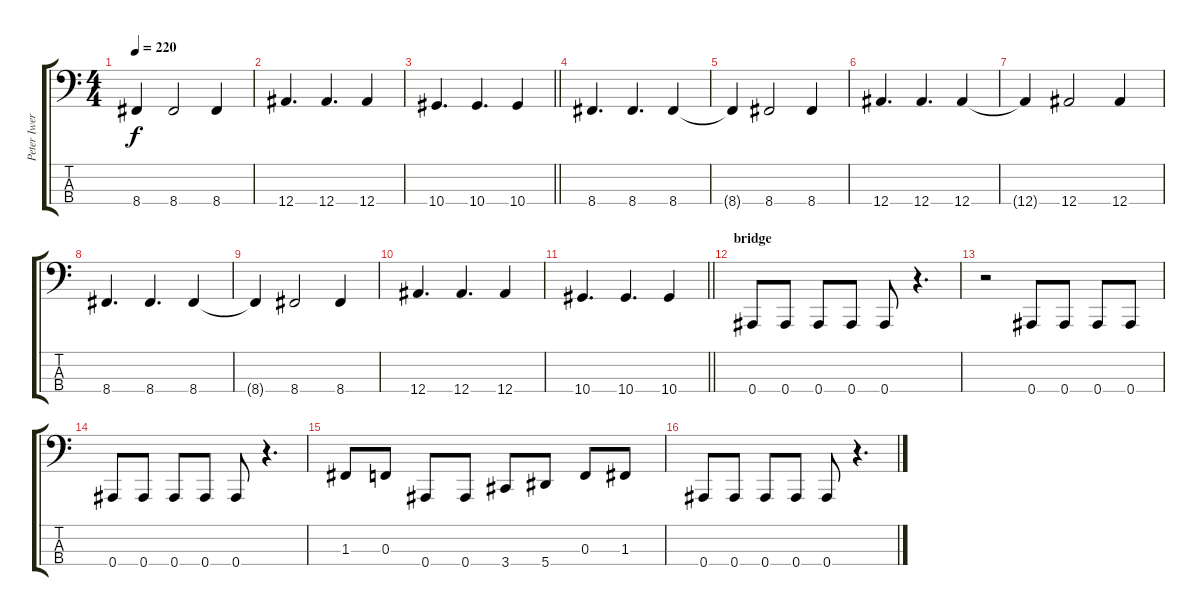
\track ("Peter Iwers" "Peter Iwer") {instrument electricbasspick}
\staff {score tabs}
\tuning (Eb2 Bb1 F1 Bb0) {hide}
\ts (4 4)
\tempo 220
\clef f4
\ks c
8.4{t}.4{dy f} 8.4.2 8.4.4 |
12.4.4{d} 12.4.4{d} 12.4.4 |
\barLineRight lightlight
10.4.4{d} 10.4.4{d} 10.4.4 |
8.4.4{d} 8.4.4{d} 8.4.4 |
8.4{t}.4 8.4.2 8.4.4 |
12.4.4{d} 12.4.4{d} 12.4.4 |
12.4{t}.4 12.4.2 12.4.4 |
8.4.4{d} 8.4.4{d} 8.4.4 |
8.4{t}.4 8.4.2 8.4.4 |
12.4.4{d} 12.4.4{d} 12.4.4 |
\barLineRight lightlight
10.4.4{d} 10.4.4{d} 10.4.4 |
\section ("" "bridge")
0.4.8 0.4.8 0.4.8 0.4.8 0.4.8 r.4{d} |
r.2 0.4.8 0.4.8 0.4.8 0.4.8 |
0.4.8 0.4.8 0.4.8 0.4.8 0.4.8 r.4{d} |
1.3.8 0.3.8 0.4.8 0.4.8 3.4.8 5.4.8 0.3.8 1.3.8 |
0.4.8 0.4.8 0.4.8 0.4.8 0.4.8 r.4{d}
